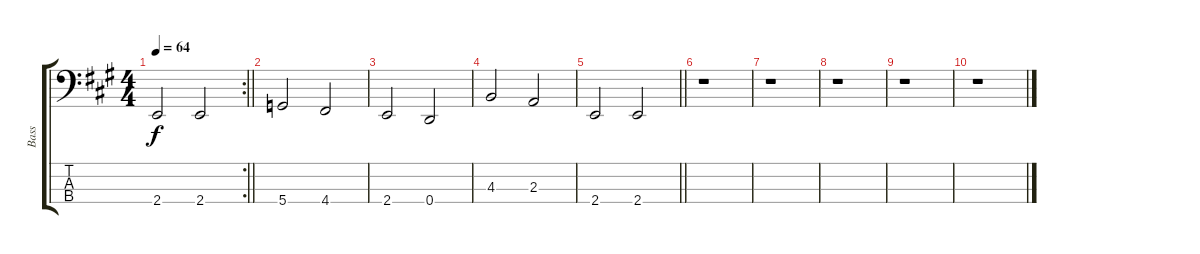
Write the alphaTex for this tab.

\track ("Bass" "Bass") {instrument electricbassfinger}
\staff {score tabs}
\tuning (F2 C2 G1 D1) {hide}
\rc 2
\ts (4 4)
\tempo 64
\clef f4
\barLineRight lightlight
\ks a
2.4.2{dy f} 2.4.2 |
5.4.2 4.4.2 |
2.4.2 0.4.2 |
4.3.2 2.3.2 |
\barLineRight lightlight
2.4.2 2.4.2 |
r.1 |
r.1 |
r.1 |
r.1 |
r.1
